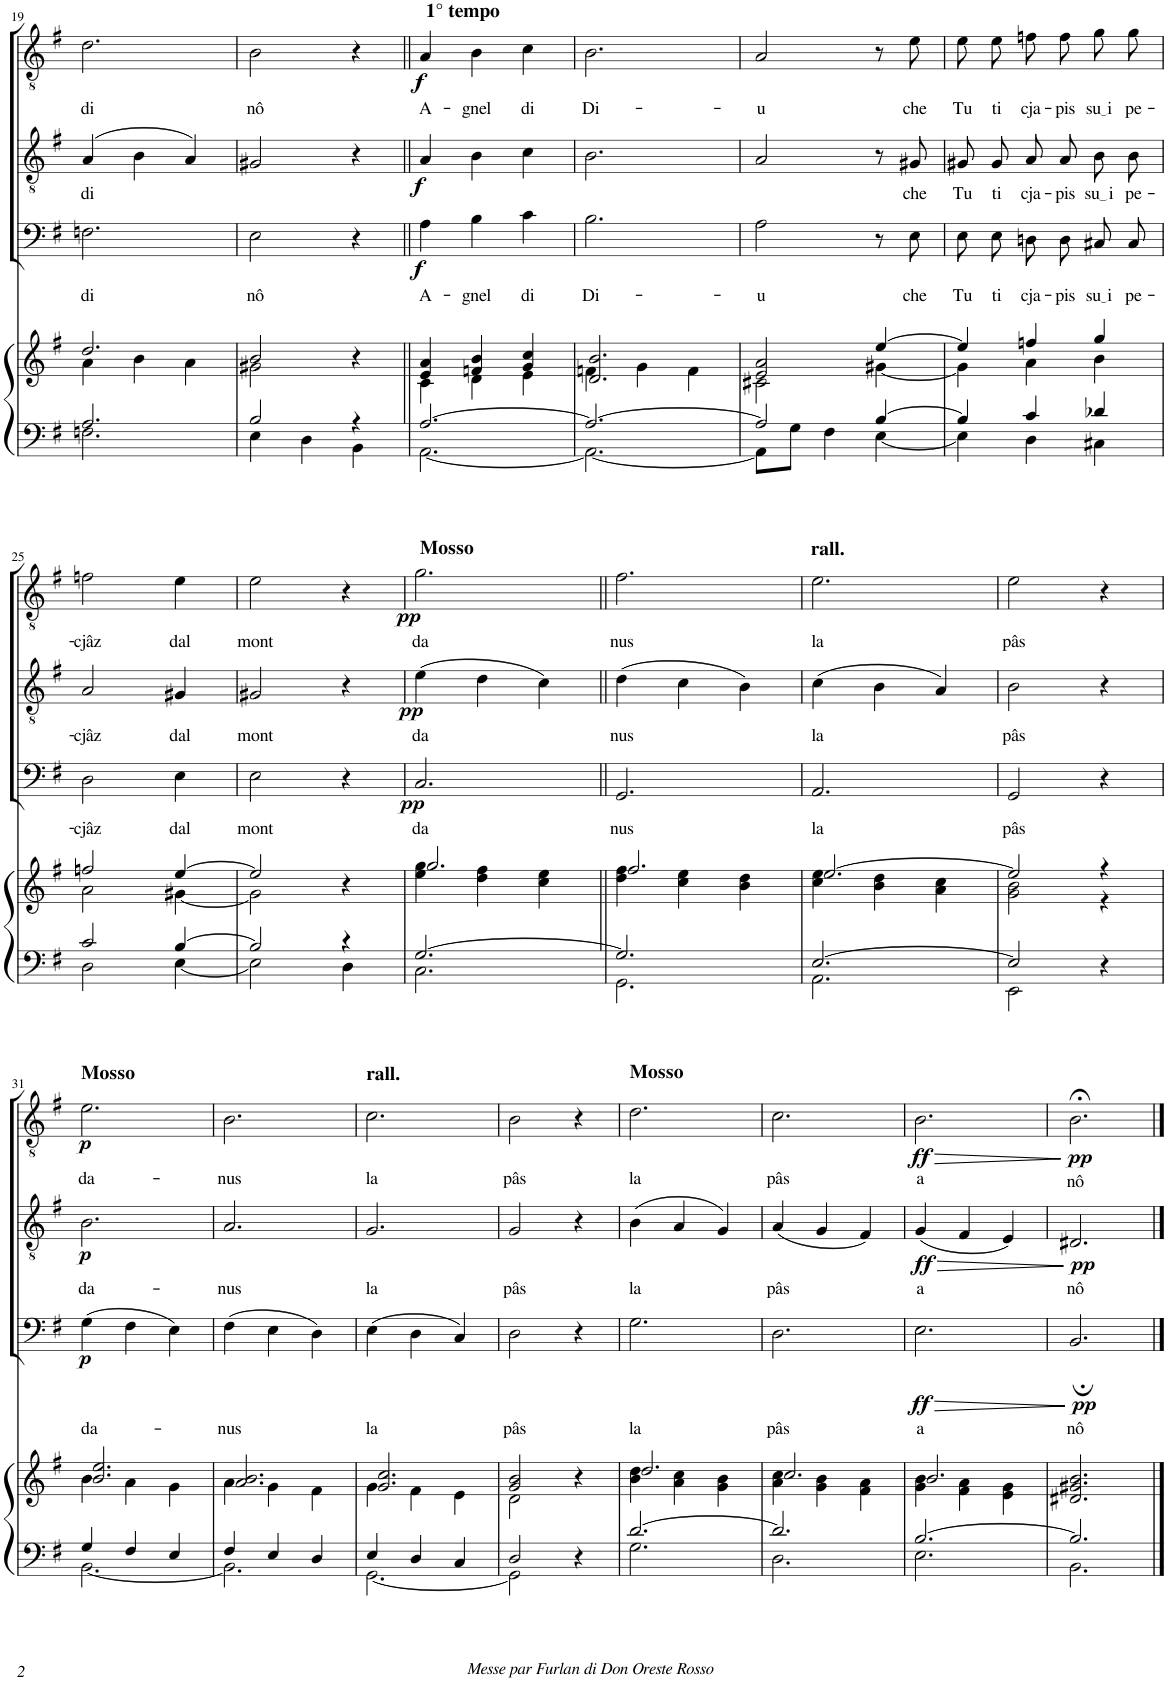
**kern	**kern	**kern	**text	**dynam	**kern	**text	**dynam	**kern	**text	**dynam
*part4	*part4	*part3	*part3	*part3	*part2	*part2	*part2	*part1	*part1	*part1
*staff5	*staff4	*staff3	*staff3	*staff3	*staff2	*staff2	*staff2	*staff1	*staff1	*staff1
*I"Organo	*	*I"Basso	*	*	*I"Tenore	*	*	*I"Tenore	*	*
!!LO:PB:g=z
*clefF4	*clefG2	*clefF4	*	*	*clefGv2	*	*	*clefGv2	*	*
*k[f#]	*k[f#]	*k[f#]	*	*	*k[f#]	*	*	*k[f#]	*	*
*M3/4	*M3/4	*M3/4	*	*	*M3/4	*	*	*M3/4	*	*
=19	=19	=19	=19	=19	=19	=19	=19	=19	=19	=19
*^	*^	*	*	*	*	*	*	*	*	*
!	!	!	!	!	!LO:LY:b	!	!	!LO:LY:b	!	!	!LO:LY:b	!
2.A/	2.Fn\	2.dd/	4a\	2.Fn\	di	.	(4A/	di	.	2.d\	di	.
.	.	.	4b\	.	.	.	4B\	.	.	.	.	.
.	.	.	4a\	.	.	.	4A/)	.	.	.	.	.
=20	=20	=20	=20	=20	=20	=20	=20	=20	=20	=20	=20	=20
!	!	!	!	!	!LO:LY:b	!	!	!	!	!	!LO:LY:b	!
2B/	4E\	2b/	2g#X\	2E\	nô	.	2G#X/	.	.	2B\	nô	.
.	4D\	.	.	.	.	.	.	.	.	.	.	.
4r	4BB\	4r	4ryy	4r	.	.	4r	.	.	4r	.	.
=21||	=21||	=21||	=21||	=21||	=21||	=21||	=21||	=21||	=21||	=21||	=21||	=21||
!	!	!	!	!	!	!	!	!	!	!LO:TX:a:B:t=1° tempo	!	!
!	!	!	!	!	!LO:LY:b	!LO:DY:b	!	!	!LO:DY:b	!	!LO:LY:b	!LO:DY:b
[2.A/	[2.AA\	4e/ 4a/	4c\	4A\	A-	f	4A/	.	f	4A/	A-	f
!	!	!	!	!	!LO:LY:b	!	!	!	!	!	!LO:LY:b	!
.	.	4fn/ 4b/	4d\	4B\	-gnel	.	4B\	.	.	4B\	-gnel	.
!	!	!	!	!	!LO:LY:b	!	!	!	!	!	!LO:LY:b	!
.	.	4g/ 4cc/	4e\	4c\	di	.	4c\	.	.	4c\	di	.
=22	=22	=22	=22	=22	=22	=22	=22	=22	=22	=22	=22	=22
!	!	!	!	!	!LO:LY:b	!	!	!	!	!	!LO:LY:b	!
2.A/_	2.AA\_	2.d/ 2.b/	4fn\	2.B\	Di-	.	2.B\	.	.	2.B\	Di-	.
.	.	.	4g\	.	.	.	.	.	.	.	.	.
.	.	.	4f\	.	.	.	.	.	.	.	.	.
=23	=23	=23	=23	=23	=23	=23	=23	=23	=23	=23	=23	=23
!	!	!	!	!	!LO:LY:b	!	!	!	!	!	!LO:LY:b	!
2A/]	8AA\L]	2e/ 2a/	2c#X\	2A\	-u	.	2A/	.	.	2A/	-u	.
.	8G\J	.	.	.	.	.	.	.	.	.	.	.
.	4F#\	.	.	.	.	.	.	.	.	.	.	.
[4B/	[4E\	[4ee/	[4g#X\	8r	.	.	8r	.	.	8r	.	.
!	!	!	!	!	!LO:LY:b	!	!	!LO:LY:b	!	!	!LO:LY:b	!
.	.	.	.	8E\	che	.	8G#X/	che	.	8e\	che	.
=24	=24	=24	=24	=24	=24	=24	=24	=24	=24	=24	=24	=24
!	!	!	!	!	!LO:LY:b	!	!	!LO:LY:b	!	!	!LO:LY:b	!
4B/]	4E\]	4ee/]	4g#\]	8E\L	Tu	.	8G#X/L	Tu	.	8e\L	Tu	.
!	!	!	!	!	!LO:LY:b	!	!	!LO:LY:b	!	!	!LO:LY:b	!
.	.	.	.	8E\J	ti	.	8G#/J	ti	.	8e\J	ti	.
!	!	!	!	!	!LO:LY:b	!	!	!LO:LY:b	!	!	!LO:LY:b	!
4c/	4D\	4ffn/	4a\	8Dn\L	cja-	.	8A/L	cja-	.	8fn\L	cja-	.
!	!	!	!	!	!LO:LY:b	!	!	!LO:LY:b	!	!	!LO:LY:b	!
.	.	.	.	8D\J	-pis	.	8A/J	-pis	.	8f\J	-pis	.
!	!	!	!	!	!LO:LY:b	!	!	!LO:LY:b	!	!	!LO:LY:b	!
4d-X/	4C#X\	4gg/	4b\	8C#X/L	su i	.	8B\L	su i	.	8g\L	su i	.
!	!	!	!	!	!LO:LY:b	!	!	!LO:LY:b	!	!	!LO:LY:b	!
.	.	.	.	8C#/J	pe-	.	8B\J	pe-	.	8g\J	pe-	.
!!LO:LB:g=z
=25	=25	=25	=25	=25	=25	=25	=25	=25	=25	=25	=25	=25
!	!	!	!	!	!LO:LY:b	!	!	!LO:LY:b	!	!	!LO:LY:b	!
2c/	2D\	2ffn/	2a\	2D\	-cjâz	.	2A/	-cjâz	.	2fn\	-cjâz	.
!	!	!	!	!	!LO:LY:b	!	!	!LO:LY:b	!	!	!LO:LY:b	!
[4B/	[4E\	[4ee/	[4g#X\	4E\	dal	.	4G#X/	dal	.	4e\	dal	.
=26	=26	=26	=26	=26	=26	=26	=26	=26	=26	=26	=26	=26
!	!	!	!	!	!LO:LY:b	!	!	!LO:LY:b	!	!	!LO:LY:b	!
2B/]	2E\]	2ee/]	2g#\]	2E\	mont	.	2G#X/	mont	.	2e\	mont	.
4r	4D\	4r	4ryy	4r	.	.	4r	.	.	4r	.	.
=27	=27	=27	=27	=27	=27	=27	=27	=27	=27	=27	=27	=27
!	!	!	!	!	!	!	!	!	!	!LO:TX:a:B:t=Mosso	!	!
!	!	!	!	!	!LO:LY:b	!LO:DY:b	!	!LO:LY:b	!LO:DY:b	!	!LO:LY:b	!LO:DY:b
[2.G/	2.C\	2.gg/	4ee\ 4gg\	2.C/	da	pp	(4e\	da	pp	2.g\	da	pp
.	.	.	4dd\ 4ff#\	.	.	.	4d\	.	.	.	.	.
.	.	.	4cc\ 4ee\	.	.	.	4c\)	.	.	.	.	.
=28||	=28||	=28||	=28||	=28||	=28||	=28||	=28||	=28||	=28||	=28||	=28||	=28||
!	!	!	!	!	!LO:LY:b	!	!	!LO:LY:b	!	!	!LO:LY:b	!
2.G/]	2.GG\	2.ff#/	4dd\ 4ff#\	2.GG/	nus	.	(4d\	nus	.	2.f#\	nus	.
.	.	.	4cc\ 4ee\	.	.	.	4c\	.	.	.	.	.
.	.	.	4b\ 4dd\	.	.	.	4B\)	.	.	.	.	.
=29	=29	=29	=29	=29	=29	=29	=29	=29	=29	=29	=29	=29
!	!	!	!	!	!	!	!	!	!	!LO:TX:a:B:t=rall.	!	!
!	!	!	!	!	!LO:LY:b	!	!	!LO:LY:b	!	!	!LO:LY:b	!
[2.E/	2.AA\	[2.ee/	4cc\ 4ee\	2.AA/	la	.	(4c\	la	.	2.e\	la	.
.	.	.	4b\ 4dd\	.	.	.	4B\	.	.	.	.	.
.	.	.	4a\ 4cc\	.	.	.	4A/)	.	.	.	.	.
=30	=30	=30	=30	=30	=30	=30	=30	=30	=30	=30	=30	=30
!	!	!	!	!	!LO:LY:b	!	!	!LO:LY:b	!	!	!LO:LY:b	!
2E/]	2EE\	2ee/]	2g\ 2b\	2GG/	pâs	.	2B\	pâs	.	2e\	pâs	.
4r	4ryy	4r	4r	4r	.	.	4r	.	.	4r	.	.
!!LO:LB:g=z
=31	=31	=31	=31	=31	=31	=31	=31	=31	=31	=31	=31	=31
!	!	!	!	!	!	!	!	!	!	!LO:TX:a:B:t=Mosso	!	!
!	!	!	!	!	!LO:LY:b	!LO:DY:b	!	!LO:LY:b	!LO:DY:b	!	!LO:LY:b	!LO:DY:b
[2.BB\	4G/	2.b/ 2.ee/	4b\	(4G\	da-	p	2.B\	da-	p	2.e\	da-	p
.	4F#/	.	4a\	4F#\	.	.	.	.	.	.	.	.
.	4E/	.	4g\	4E\)	.	.	.	.	.	.	.	.
=32	=32	=32	=32	=32	=32	=32	=32	=32	=32	=32	=32	=32
!	!	!	!	!	!LO:LY:b	!	!	!LO:LY:b	!	!	!LO:LY:b	!
2.BB\]	4F#/	2.a/ 2.b/	4a\	(4F#\	-nus	.	2.A/	-nus	.	2.B\	-nus	.
.	4E/	.	4g\	4E\	.	.	.	.	.	.	.	.
.	4D/	.	4f#\	4D\)	.	.	.	.	.	.	.	.
=33	=33	=33	=33	=33	=33	=33	=33	=33	=33	=33	=33	=33
!	!	!	!	!	!	!	!	!	!	!LO:TX:a:B:t=rall.	!	!
!	!	!	!	!	!LO:LY:b	!	!	!LO:LY:b	!	!	!LO:LY:b	!
[2.GG\	4E/	2.g/ 2.cc/	4g\	(4E\	la	.	2.G/	la	.	2.c\	la	.
.	4D/	.	4f#\	4D\	.	.	.	.	.	.	.	.
.	4C/	.	4e\	4C/)	.	.	.	.	.	.	.	.
=34	=34	=34	=34	=34	=34	=34	=34	=34	=34	=34	=34	=34
!	!	!	!	!	!LO:LY:b	!	!	!LO:LY:b	!	!	!LO:LY:b	!
2GG\]	2D/	2g/ 2b/	2d\	2D\	pâs	.	2G/	pâs	.	2B\	pâs	.
4r	4ryy	4r	4ryy	4r	.	.	4r	.	.	4r	.	.
=35	=35	=35	=35	=35	=35	=35	=35	=35	=35	=35	=35	=35
!	!	!	!	!	!	!	!	!	!	!LO:TX:a:B:t=Mosso	!	!
!	!	!	!	!	!LO:LY:b	!	!	!LO:LY:b	!	!	!LO:LY:b	!
[2.d/	2.G\	2.dd/	4b\ 4dd\	2.G\	la	.	(4B\	la	.	2.d\	la	.
.	.	.	4a\ 4cc\	.	.	.	4A/	.	.	.	.	.
.	.	.	4g\ 4b\	.	.	.	4G/)	.	.	.	.	.
=36	=36	=36	=36	=36	=36	=36	=36	=36	=36	=36	=36	=36
!	!	!	!	!	!LO:LY:b	!	!	!LO:LY:b	!	!	!LO:LY:b	!
2.d/]	2.D\	2.cc/	4a\ 4cc\	2.D\	pâs	.	(4A/	pâs	.	2.c\	pâs	.
.	.	.	4g\ 4b\	.	.	.	4G/	.	.	.	.	.
.	.	.	4f#\ 4a\	.	.	.	4F#/)	.	.	.	.	.
=37	=37	=37	=37	=37	=37	=37	=37	=37	=37	=37	=37	=37
!	!	!	!	!	!LO:LY:b	!LO:HP:b	!	!LO:LY:b	!LO:HP:b	!	!LO:LY:b	!LO:HP:b
!	!	!	!	!	!	!LO:DY:n=1:b	!	!	!LO:DY:n=1:b	!	!	!LO:DY:n=1:b
[2.B/	2.E\	2.b/	4g\ 4b\	2.E\	a	> ff	(4G/	a	> ff	2.B\	a	> ff
.	.	.	4f#\ 4a\	.	.	.	4F#/	.	.	.	.	.
.	.	.	4e\ 4g\	.	.	.	4E/)	.	.	.	.	.
*v	*v	*	*	*	*	*	*	*	*	*	*	*
*	*v	*v	*	*	*	*	*	*	*	*	*
.	.	.	.	]	.	.	]	.	.	]
=38	=38	=38	=38	=38	=38	=38	=38	=38	=38	=38
*^	*	*	*	*	*	*	*	*	*	*
!	!	!	!	!LO:LY:b	!LO:DY:b	!	!LO:LY:b	!LO:DY:b	!	!LO:LY:b	!LO:DY:b
2.B/]	2.BB\	2.d#X/ 2.g#X/ 2.b/	2.BB;/	nô	pp	2.D#X/	nô	pp	2.B;<\	nô	pp
*v	*v	*	*	*	*	*	*	*	*	*	*
==	==	==	==	==	==	==	==	==	==	==
*-	*-	*-	*-	*-	*-	*-	*-	*-	*-	*-
